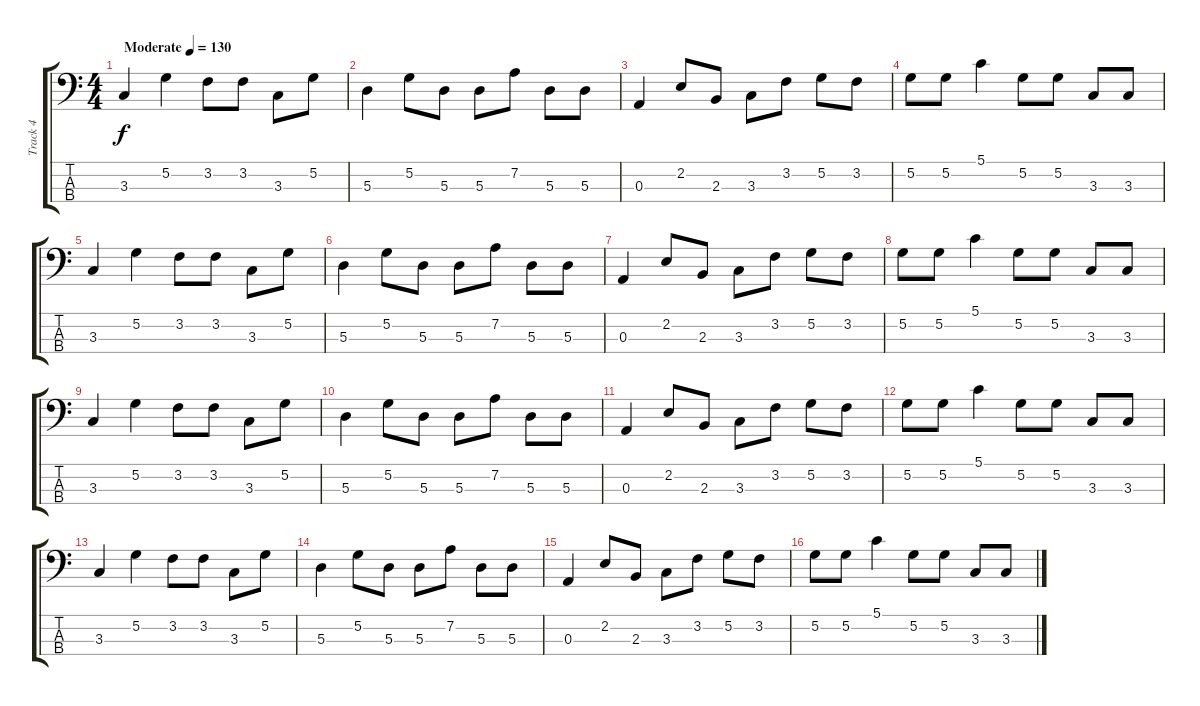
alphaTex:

\track ("Track 4" "Track 4") {instrument electricbassfinger}
\staff {score tabs}
\tuning (G2 D2 A1 E1) {hide}
\ts (4 4)
\tempo (130 "Moderate")
\clef f4
\ks c
3.3.4{dy f instrument electricbassfinger} 5.2.4 3.2.8 3.2.8 3.3.8 5.2.8 |
5.3.4 5.2.8 5.3.8 5.3.8 7.2.8 5.3.8 5.3.8 |
0.3.4 2.2.8 2.3.8 3.3.8 3.2.8 5.2.8 3.2.8 |
5.2.8 5.2.8 5.1.4 5.2.8 5.2.8 3.3.8 3.3.8 |
3.3.4 5.2.4 3.2.8 3.2.8 3.3.8 5.2.8 |
5.3.4 5.2.8 5.3.8 5.3.8 7.2.8 5.3.8 5.3.8 |
0.3.4 2.2.8 2.3.8 3.3.8 3.2.8 5.2.8 3.2.8 |
5.2.8 5.2.8 5.1.4 5.2.8 5.2.8 3.3.8 3.3.8 |
3.3.4 5.2.4 3.2.8 3.2.8 3.3.8 5.2.8 |
5.3.4 5.2.8 5.3.8 5.3.8 7.2.8 5.3.8 5.3.8 |
0.3.4 2.2.8 2.3.8 3.3.8 3.2.8 5.2.8 3.2.8 |
5.2.8 5.2.8 5.1.4 5.2.8 5.2.8 3.3.8 3.3.8 |
3.3.4 5.2.4 3.2.8 3.2.8 3.3.8 5.2.8 |
5.3.4 5.2.8 5.3.8 5.3.8 7.2.8 5.3.8 5.3.8 |
0.3.4 2.2.8 2.3.8 3.3.8 3.2.8 5.2.8 3.2.8 |
5.2.8 5.2.8 5.1.4 5.2.8 5.2.8 3.3.8 3.3.8
